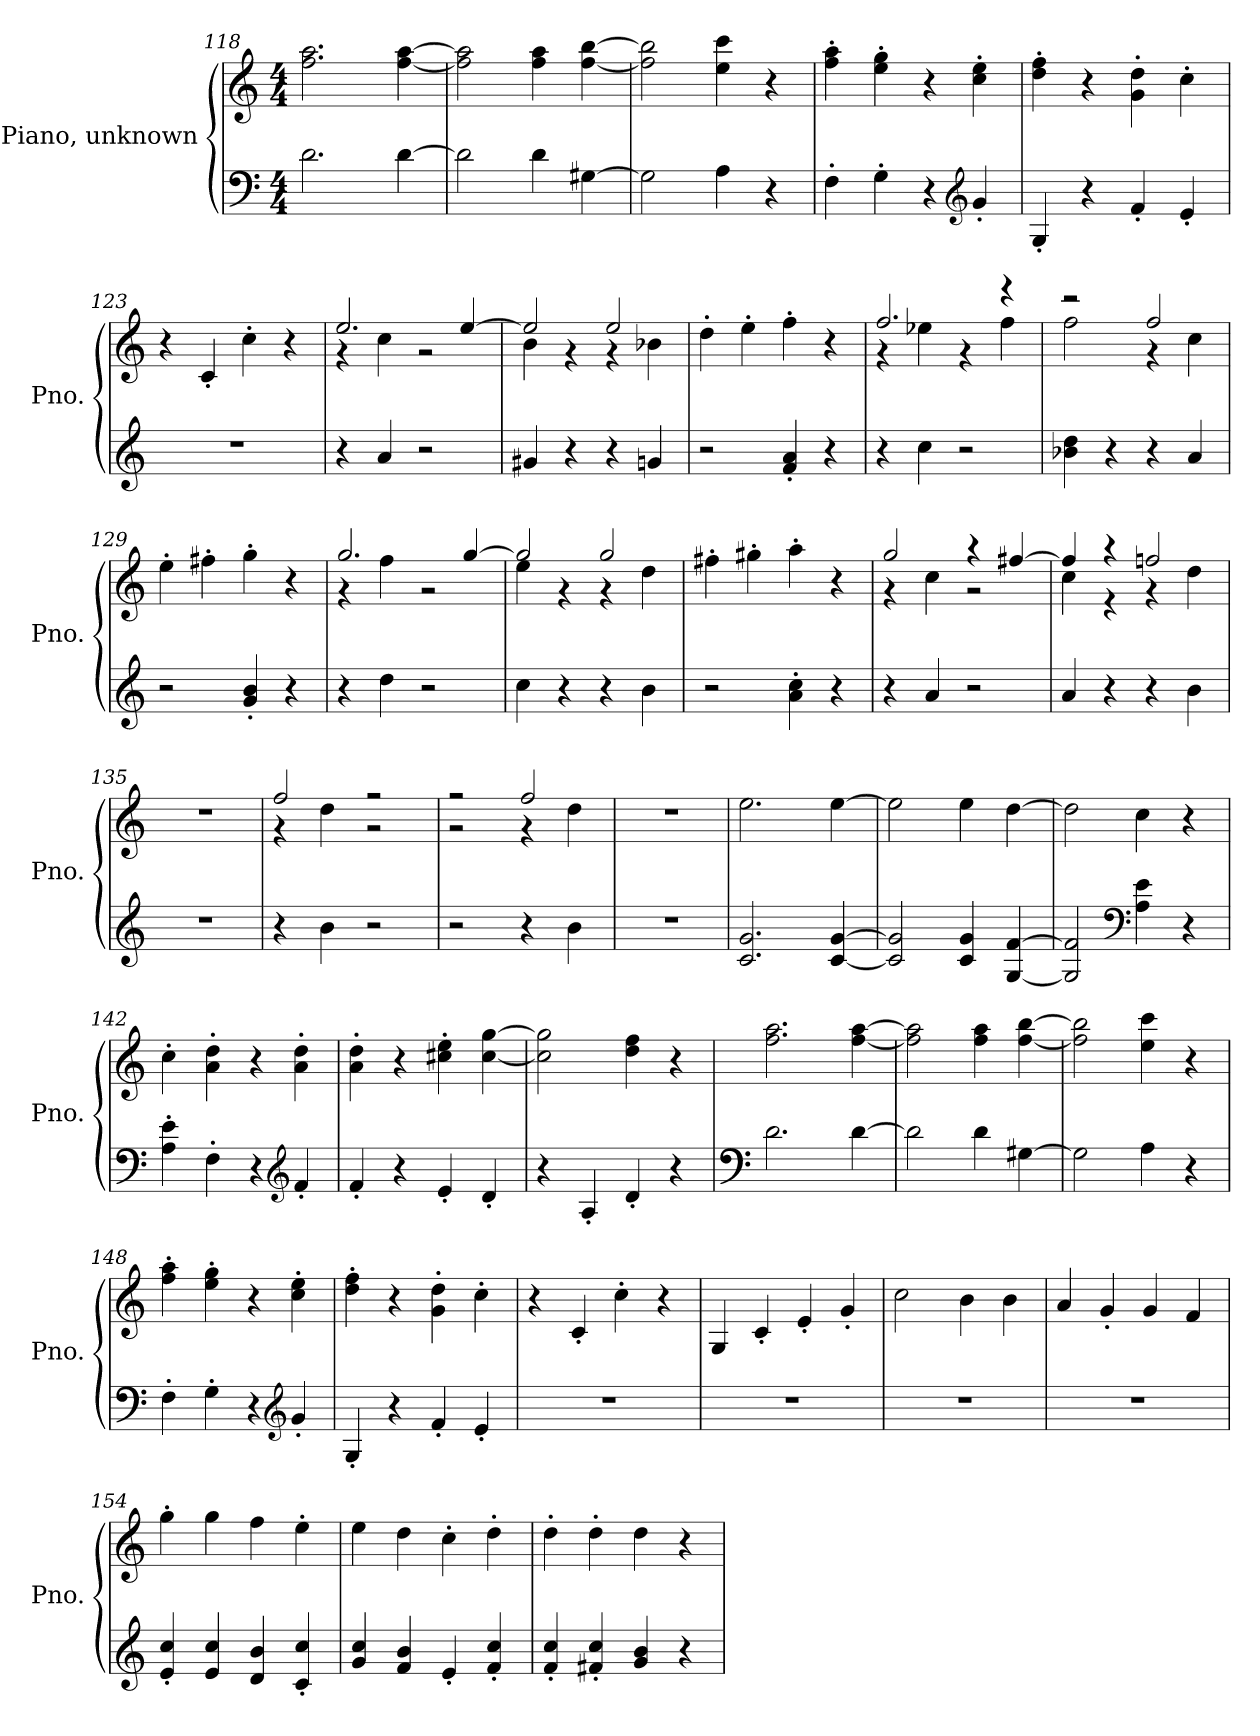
**kern	**kern
*part1	*part1
*staff2	*staff1
*I"Piano, unknown	*
*I'Pno.	*
*clefF4	*clefG2
*k[]	*k[]
*M4/4	*M4/4
=118	=118
2.d\	2.ff\ 2.aa\
[4d\	[4ff\ [4aa\
=119	=119
2d\]	2ff\] 2aa\]
4d\	4ff\ 4aa\
[4G#X\	[4ff\ [4bb\
=120	=120
2G#\]	2ff\] 2bb\]
4A\	4ee\ 4ccc\
4r	4r
=121	=121
4F'\	4ff\' 4aa\'
4G'\	4ee\' 4gg\'
4r	4r
*clefG2	*
4g'/	4cc\' 4ee\'
!!LO:LB:g=z
=122	=122
4G'/	4dd\' 4ff\'
4r	4r
4f'/	4g\' 4dd\'
4e'/	4cc'\
=123	=123
1r	4r
.	4c'/
.	4cc'\
.	4r
=124	=124
*	*^
4r	2.ee/	4r
4a/	.	4cc\
2r	.	2r
.	[4ee/	.
=125	=125	=125
4g#X/	2ee/]	4b\
4r	.	4r
4r	2ee/	4r
4gn/	.	4b-X\
*	*v	*v
=126	=126
2r	4dd'\
.	4ee'\
4f/' 4a/'	4ff'\
4r	4r
=127	=127
*	*^
4r	2.ff/	4r
4cc\	.	4ee-X\
2r	.	4r
.	4r	4ff\
=128	=128	=128
4b-X\ 4dd\	2r	2ff\
4r	.	.
4r	2ff/	4r
4a/	.	4cc\
*	*v	*v
=129	=129
2r	4ee'\
.	4ff#X'\
4g/' 4b/'	4gg'\
4r	4r
!!LO:LB:g=z
=130	=130
*	*^
4r	2.gg/	4r
4dd\	.	4ff\
2r	.	2r
.	[4gg/	.
=131	=131	=131
4cc\	2gg/]	4ee\
4r	.	4r
4r	2gg/	4r
4b\	.	4dd\
*	*v	*v
=132	=132
2r	4ff#X'\
.	4gg#X'\
4a\' 4cc\'	4aa'\
4r	4r
=133	=133
*	*^
4r	2gg/	4r
4a/	.	4cc\
2r	4r	2r
.	[4ff#X/	.
=134	=134	=134
4a/	4ff#/]	4cc\
4r	4r	4r
4r	2ffn/	4r
4b\	.	4dd\
*	*v	*v
=135	=135
1r	1r
=136	=136
*	*^
4r	2ff/	4r
4b\	.	4dd\
2r	2r	2r
=137	=137	=137
2r	2r	2r
4r	2ff/	4r
4b\	.	4dd\
*	*v	*v
=138	=138
1r	1r
=139	=139
2.c/ 2.g/	2.ee\
[4c/ [4g/	[4ee\
!!LO:LB:g=z
=140	=140
2c/] 2g/]	2ee\]
4c/ 4g/	4ee\
[4G/ [4f/	[4dd\
=141	=141
2G/] 2f/]	2dd\]
*clefF4	*
4A\ 4e\	4cc\
4r	4r
=142	=142
4A\' 4e\'	4cc'\
4F'\	4a\' 4dd\'
4r	4r
*clefG2	*
4f'/	4a\' 4dd\'
=143	=143
4f'/	4a\' 4dd\'
4r	4r
4e'/	4cc#X\' 4ee\'
4d'/	[4cc#\ [4gg\
=144	=144
4r	2cc#\] 2gg\]
4A'/	.
4d'/	4dd\ 4ff\
4r	4r
=145	=145
*clefF4	*
2.d\	2.ff\ 2.aa\
[4d\	[4ff\ [4aa\
=146	=146
2d\]	2ff\] 2aa\]
4d\	4ff\ 4aa\
[4G#X\	[4ff\ [4bb\
=147	=147
2G#\]	2ff\] 2bb\]
4A\	4ee\ 4ccc\
4r	4r
!!LO:PB:g=z
=148	=148
4F'\	4ff\' 4aa\'
4G'\	4ee\' 4gg\'
4r	4r
*clefG2	*
4g'/	4cc\' 4ee\'
=149	=149
4G'/	4dd\' 4ff\'
4r	4r
4f'/	4g\' 4dd\'
4e'/	4cc'\
=150	=150
1r	4r
.	4c'/
.	4cc'\
.	4r
=151	=151
1r	4G/
.	4c'/
.	4e'/
.	4g'/
=152	=152
1r	2cc\
.	4b\
.	4b\
=153	=153
1r	4a/
.	4g'/
.	4g/
.	4f/
=154	=154
4e/' 4cc/'	4gg'\
4e/ 4cc/	4gg\
4d/ 4b/	4ff\
4c/' 4cc/'	4ee'\
=155	=155
4g/ 4cc/	4ee\
4f/ 4b/	4dd\
4e'/	4cc'\
4f/' 4cc/'	4dd'\
!!LO:LB:g=z
=156	=156
4f/' 4cc/'	4dd'\
4f#X/' 4cc/'	4dd'\
4g/ 4b/	4dd\
4r	4r
=	=
*-	*-
